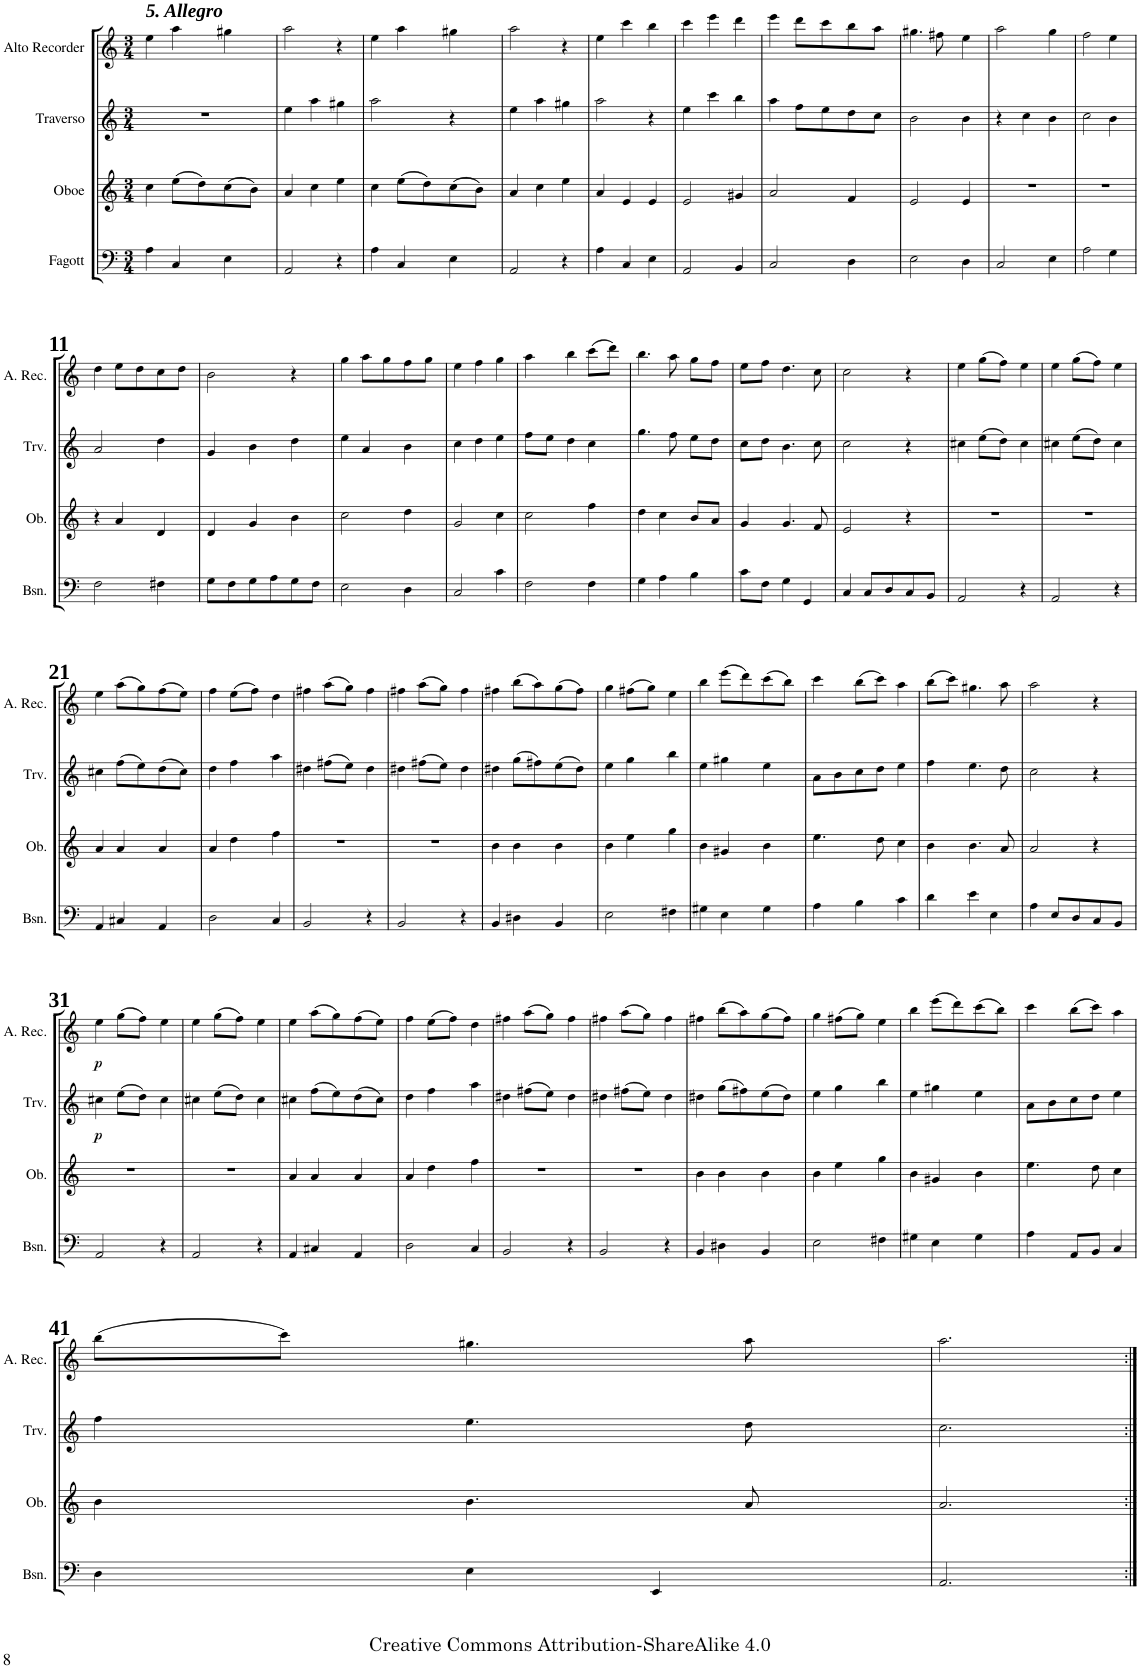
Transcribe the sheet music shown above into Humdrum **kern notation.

**kern	**kern	**kern	**dynam	**kern	**dynam
*part4	*part3	*part2	*part2	*part1	*part1
*staff4	*staff3	*staff2	*staff2	*staff1	*staff1
*I"Fagott	*I"Oboe	*I"Traverso	*	*I"Alto Recorder	*
*	*I'Ob.	*I'Trv.	*	*I'A. Rec.	*
!!LO:PB:g=z
*clefF4	*clefG2	*clefG2	*	*clefG2	*
*k[]	*k[]	*k[]	*	*k[]	*
*M3/4	*M3/4	*M3/4	*	*M3/4	*
=1	=1	=1	=1	=1	=1
!	!	!	!	!LO:TX:a:Bi:t=5. Allegro	!
4A\	4cc\	2.r	.	4ee\	.
4C/	(8ee\L	.	.	4aa\	.
.	8dd\)	.	.	.	.
4E\	(8cc\	.	.	4gg#X\	.
.	8b\J)	.	.	.	.
=2	=2	=2	=2	=2	=2
2AA/	4a/	4ee\	.	2aa\	.
.	4cc\	4aa\	.	.	.
4r	4ee\	4gg#X\	.	4r	.
=3	=3	=3	=3	=3	=3
4A\	4cc\	2aa\	.	4ee\	.
4C/	(8ee\L	.	.	4aa\	.
.	8dd\)	.	.	.	.
4E\	(8cc\	4r	.	4gg#X\	.
.	8b\J)	.	.	.	.
=4	=4	=4	=4	=4	=4
2AA/	4a/	4ee\	.	2aa\	.
.	4cc\	4aa\	.	.	.
4r	4ee\	4gg#X\	.	4r	.
=5	=5	=5	=5	=5	=5
4A\	4a/	2aa\	.	4ee\	.
4C/	4e/	.	.	4ccc\	.
4E\	4e/	4r	.	4bb\	.
=6	=6	=6	=6	=6	=6
2AA/	2e/	4ee\	.	4ccc\	.
.	.	4ccc\	.	4eee\	.
4BB/	4g#X/	4bb\	.	4ddd\	.
=7	=7	=7	=7	=7	=7
2C/	2a/	4aa\	.	4eee\	.
.	.	8ff\L	.	8ddd\L	.
.	.	8ee\	.	8ccc\	.
4D\	4f/	8dd\	.	8bb\	.
.	.	8cc\J	.	8aa\J	.
=8	=8	=8	=8	=8	=8
2E\	2e/	2b\	.	4.gg#X\	.
.	.	.	.	8ff#X\	.
4D\	4e/	4b\	.	4ee\	.
=9	=9	=9	=9	=9	=9
2C/	2.r	4r	.	2aa\	.
.	.	4cc\	.	.	.
4E\	.	4b\	.	4gg\	.
=10	=10	=10	=10	=10	=10
2A\	2.r	2cc\	.	2ff\	.
4G\	.	4b\	.	4ee\	.
!!LO:LB:g=z
=11	=11	=11	=11	=11	=11
2F\	4r	2a/	.	4dd\	.
.	4a/	.	.	8ee\L	.
.	.	.	.	8dd\	.
4F#X\	4d/	4dd\	.	8cc\	.
.	.	.	.	8dd\J	.
=12	=12	=12	=12	=12	=12
8G\L	4d/	4g/	.	2b\	.
8F\	.	.	.	.	.
8G\	4g/	4b\	.	.	.
8A\	.	.	.	.	.
8G\	4b\	4dd\	.	4r	.
8F\J	.	.	.	.	.
=13	=13	=13	=13	=13	=13
2E\	2cc\	4ee\	.	4gg\	.
.	.	4a/	.	8aa\L	.
.	.	.	.	8gg\	.
4D\	4dd\	4b\	.	8ff\	.
.	.	.	.	8gg\J	.
=14	=14	=14	=14	=14	=14
2C/	2g/	4cc\	.	4ee\	.
.	.	4dd\	.	4ff\	.
4c\	4cc\	4ee\	.	4gg\	.
=15	=15	=15	=15	=15	=15
2F\	2cc\	8ff\L	.	4aa\	.
.	.	8ee\J	.	.	.
.	.	4dd\	.	4bb\	.
4F\	4ff\	4cc\	.	(8ccc\L	.
.	.	.	.	8ddd\J)	.
=16	=16	=16	=16	=16	=16
4G\	4dd\	4.gg\	.	4.bb\	.
4A\	4cc\	.	.	.	.
.	.	8ff\	.	8aa\	.
4B\	8b/L	8ee\L	.	8gg\L	.
.	8a/J	8dd\J	.	8ff\J	.
=17	=17	=17	=17	=17	=17
8c\L	4g/	8cc\L	.	8ee\L	.
8F\J	.	8dd\J	.	8ff\J	.
4G\	4.g/	4.b\	.	4.dd\	.
4GG/	.	.	.	.	.
.	8f/	8cc\	.	8cc\	.
=18	=18	=18	=18	=18	=18
4C/	2e/	2cc\	.	2cc\	.
8C/L	.	.	.	.	.
8D/	.	.	.	.	.
8C/	4r	4r	.	4r	.
8BB/J	.	.	.	.	.
=19	=19	=19	=19	=19	=19
2AA/	2.r	4cc#X\	.	4ee\	.
.	.	(8ee\L	.	(8gg\L	.
.	.	8dd\J)	.	8ff\J)	.
4r	.	4cc#\	.	4ee\	.
=20	=20	=20	=20	=20	=20
2AA/	2.r	4cc#X\	.	4ee\	.
.	.	(8ee\L	.	(8gg\L	.
.	.	8dd\J)	.	8ff\J)	.
4r	.	4cc#\	.	4ee\	.
!!LO:LB:g=z
=21	=21	=21	=21	=21	=21
4AA/	4a/	4cc#X\	.	4ee\	.
4C#X/	4a/	(8ff\L	.	(8aa\L	.
.	.	8ee\)	.	8gg\)	.
4AA/	4a/	(8dd\	.	(8ff\	.
.	.	8cc#\J)	.	8ee\J)	.
=22	=22	=22	=22	=22	=22
2D\	4a/	4dd\	.	4ff\	.
.	4dd\	4ff\	.	(8ee\L	.
.	.	.	.	8ff\J)	.
4C/	4ff\	4aa\	.	4dd\	.
=23	=23	=23	=23	=23	=23
2BB/	2.r	4dd#X\	.	4ff#X\	.
.	.	(8ff#X\L	.	(8aa\L	.
.	.	8ee\J)	.	8gg\J)	.
4r	.	4dd#\	.	4ff#\	.
=24	=24	=24	=24	=24	=24
2BB/	2.r	4dd#X\	.	4ff#X\	.
.	.	(8ff#X\L	.	(8aa\L	.
.	.	8ee\J)	.	8gg\J)	.
4r	.	4dd#\	.	4ff#\	.
=25	=25	=25	=25	=25	=25
4BB/	4b\	4dd#X\	.	4ff#X\	.
4D#X\	4b\	(8gg\L	.	(8bb\L	.
.	.	8ff#X\)	.	8aa\)	.
4BB/	4b\	(8ee\	.	(8gg\	.
.	.	8dd#\J)	.	8ff#\J)	.
=26	=26	=26	=26	=26	=26
2E\	4b\	4ee\	.	4gg\	.
.	4ee\	4gg\	.	(8ff#X\L	.
.	.	.	.	8gg\J)	.
4F#X\	4gg\	4bb\	.	4ee\	.
=27	=27	=27	=27	=27	=27
4G#X\	4b\	4ee\	.	4bb\	.
4E\	4g#X/	4gg#X\	.	(8eee\L	.
.	.	.	.	8ddd\)	.
4G#\	4b\	4ee\	.	(8ccc\	.
.	.	.	.	8bb\J)	.
=28	=28	=28	=28	=28	=28
4A\	4.ee\	8a\L	.	4ccc\	.
.	.	8b\	.	.	.
4B\	.	8cc\	.	(8bb\L	.
.	8dd\	8dd\J	.	8ccc\J)	.
4c\	4cc\	4ee\	.	4aa\	.
=29	=29	=29	=29	=29	=29
4d\	4b\	4ff\	.	(8bb\L	.
.	.	.	.	8ccc\J)	.
4e\	4.b\	4.ee\	.	4.gg#X\	.
4E\	.	.	.	.	.
.	8a/	8dd\	.	8aa\	.
=30	=30	=30	=30	=30	=30
4A\	2a/	2cc\	.	2aa\	.
8E/L	.	.	.	.	.
8D/	.	.	.	.	.
8C/	4r	4r	.	4r	.
8BB/J	.	.	.	.	.
!!LO:LB:g=z
=31	=31	=31	=31	=31	=31
!	!	!	!LO:DY:b	!	!LO:DY:b
2AA/	2.r	4cc#X\	p	4ee\	p
.	.	(8ee\L	.	(8gg\L	.
.	.	8dd\J)	.	8ff\J)	.
4r	.	4cc#\	.	4ee\	.
=32	=32	=32	=32	=32	=32
2AA/	2.r	4cc#X\	.	4ee\	.
.	.	(8ee\L	.	(8gg\L	.
.	.	8dd\J)	.	8ff\J)	.
4r	.	4cc#\	.	4ee\	.
=33	=33	=33	=33	=33	=33
4AA/	4a/	4cc#X\	.	4ee\	.
4C#X/	4a/	(8ff\L	.	(8aa\L	.
.	.	8ee\)	.	8gg\)	.
4AA/	4a/	(8dd\	.	(8ff\	.
.	.	8cc#\J)	.	8ee\J)	.
=34	=34	=34	=34	=34	=34
2D\	4a/	4dd\	.	4ff\	.
.	4dd\	4ff\	.	(8ee\L	.
.	.	.	.	8ff\J)	.
4C/	4ff\	4aa\	.	4dd\	.
=35	=35	=35	=35	=35	=35
2BB/	2.r	4dd#X\	.	4ff#X\	.
.	.	(8ff#X\L	.	(8aa\L	.
.	.	8ee\J)	.	8gg\J)	.
4r	.	4dd#\	.	4ff#\	.
=36	=36	=36	=36	=36	=36
2BB/	2.r	4dd#X\	.	4ff#X\	.
.	.	(8ff#X\L	.	(8aa\L	.
.	.	8ee\J)	.	8gg\J)	.
4r	.	4dd#\	.	4ff#\	.
=37	=37	=37	=37	=37	=37
4BB/	4b\	4dd#X\	.	4ff#X\	.
4D#X\	4b\	(8gg\L	.	(8bb\L	.
.	.	8ff#X\)	.	8aa\)	.
4BB/	4b\	(8ee\	.	(8gg\	.
.	.	8dd#\J)	.	8ff#\J)	.
=38	=38	=38	=38	=38	=38
2E\	4b\	4ee\	.	4gg\	.
.	4ee\	4gg\	.	(8ff#X\L	.
.	.	.	.	8gg\J)	.
4F#X\	4gg\	4bb\	.	4ee\	.
=39	=39	=39	=39	=39	=39
4G#X\	4b\	4ee\	.	4bb\	.
4E\	4g#X/	4gg#X\	.	(8eee\L	.
.	.	.	.	8ddd\)	.
4G#\	4b\	4ee\	.	(8ccc\	.
.	.	.	.	8bb\J)	.
=40	=40	=40	=40	=40	=40
4A\	4.ee\	8a\L	.	4ccc\	.
.	.	8b\	.	.	.
8AA/L	.	8cc\	.	(8bb\L	.
8BB/J	8dd\	8dd\J	.	8ccc\J)	.
4C/	4cc\	4ee\	.	4aa\	.
!!LO:LB:g=z
=41	=41	=41	=41	=41	=41
4D\	4b\	4ff\	.	(8bb\L	.
.	.	.	.	8ccc\J)	.
4E\	4.b\	4.ee\	.	4.gg#X\	.
4EE/	.	.	.	.	.
.	8a/	8dd\	.	8aa\	.
=42	=42	=42	=42	=42	=42
2.AA/	2.a/	2.cc\	.	2.aa\	.
=:|!	=:|!	=:|!	=:|!	=:|!	=:|!
*-	*-	*-	*-	*-	*-
